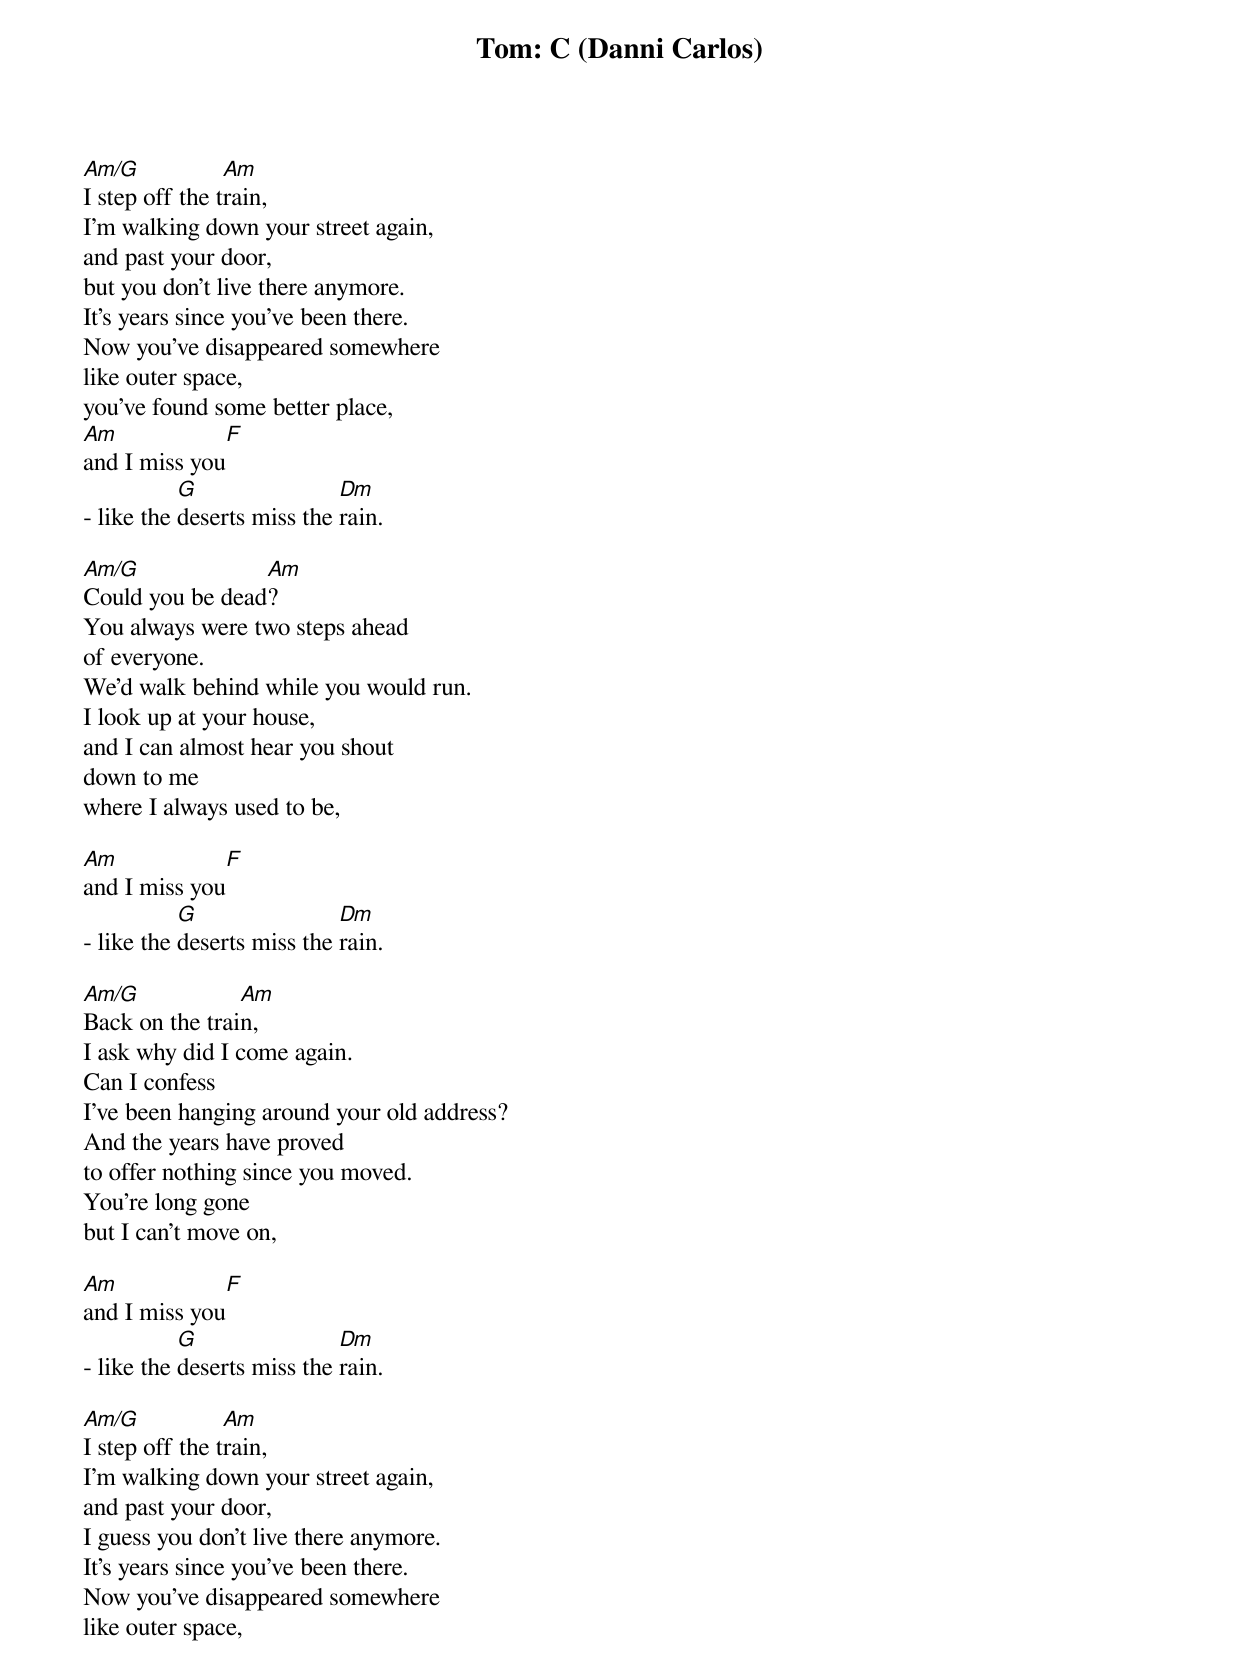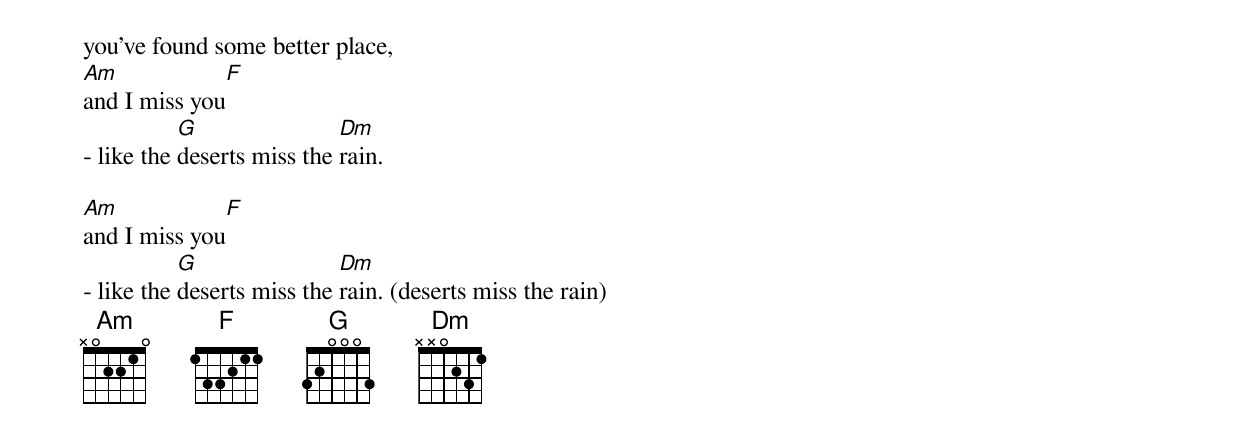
Tom: C (Danni Carlos)


Am/G            Am
I step off the train,
I'm walking down your street again,
and past your door,
but you don't live there anymore.
It's years since you've been there.
Now you've disappeared somewhere
like outer space,
you've found some better place,
Am            F
and I miss you
           G                Dm
- like the deserts miss the rain.

Am/G             Am
Could you be dead?
You always were two steps ahead
of everyone.
We'd walk behind while you would run.
I look up at your house,
and I can almost hear you shout
down to me
where I always used to be,

Am            F
and I miss you
           G                Dm
- like the deserts miss the rain.

Am/G            Am
Back on the train,
I ask why did I come again.
Can I confess
I've been hanging around your old address?
And the years have proved
to offer nothing since you moved.
You're long gone
but I can't move on,

Am            F
and I miss you
           G                Dm
- like the deserts miss the rain.

Am/G            Am
I step off the train,
I'm walking down your street again,
and past your door,
I guess you don't live there anymore.
It's years since you've been there.
Now you've disappeared somewhere
like outer space,
you've found some better place,
Am            F
and I miss you
           G                Dm
- like the deserts miss the rain.

Am            F
and I miss you
           G                Dm
- like the deserts miss the rain. (deserts miss the rain)
